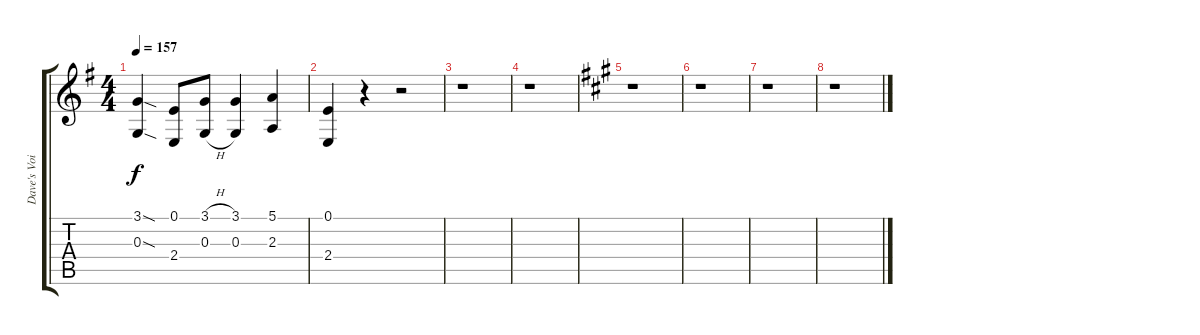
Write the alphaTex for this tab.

\track ("Dave's Voice + Harmony" "Dave's Voi") {instrument tenorsax}
\staff {score tabs}
\tuning (E4 B3 G3 D3 A2 E2) {hide}
\ts (4 4)
\tempo 157
\clef g2
\ks g
(3.1{sod} 0.3{sod}).4{dy f} (0.1 2.4).8 (3.1{h} 0.3{h}).8 (3.1 0.3).4 (5.1 2.3).4 |
(0.1 2.4).4 r.4 r.2 |
r.1 |
r.1 |
\ks a
r.1 |
r.1 |
r.1 |
r.1
